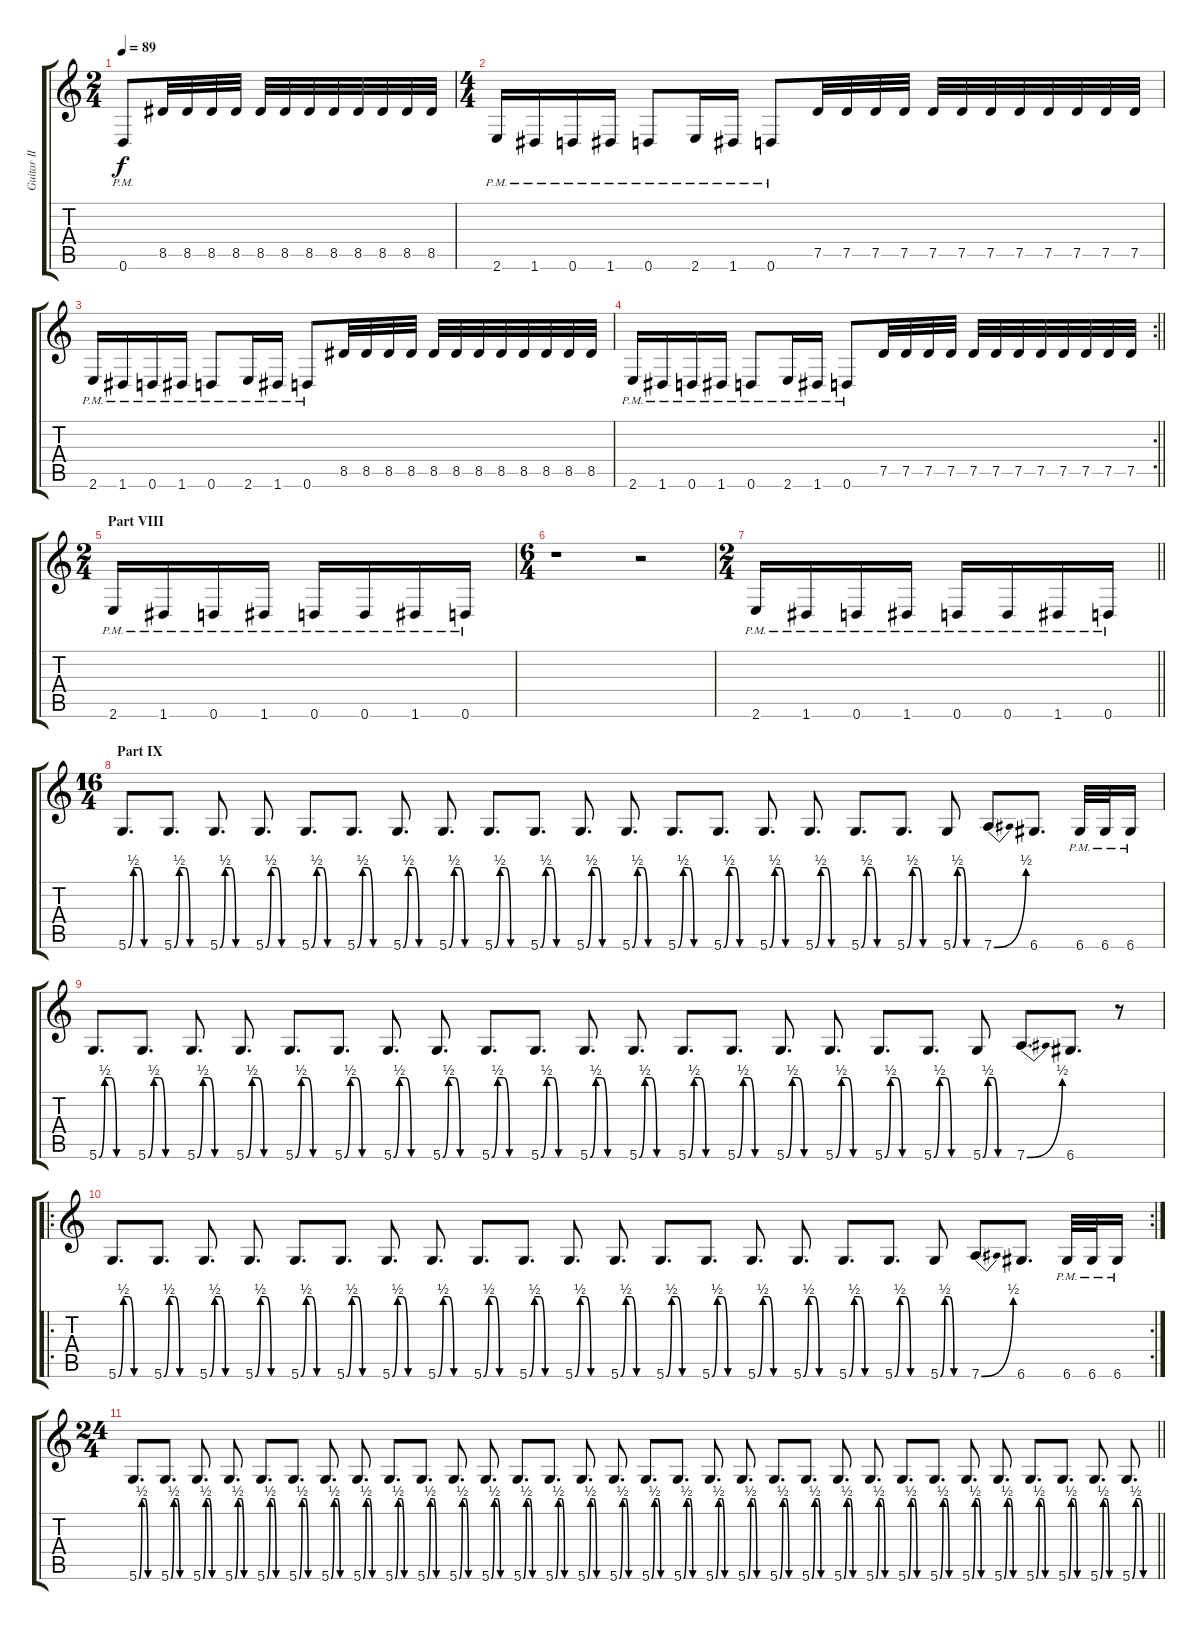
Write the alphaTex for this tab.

\track ("Guitar II" "Guitar II") {instrument overdrivenguitar}
\staff {score tabs}
\tuning (D4 A3 F3 C3 G2 D2) {hide}
\ts (2 4)
\tempo 89
\clef g2
\ks c
0.6{pm}.8{dy f} 8.5.32 8.5.32 8.5.32 8.5.32 8.5.32 8.5.32 8.5.32 8.5.32 8.5.32 8.5.32 8.5.32 8.5.32 |
\ts (4 4)
2.6{pm}.16 1.6{pm}.16 0.6{pm}.16 1.6{pm}.16 0.6{pm}.8 2.6{pm}.16 1.6{pm}.16 0.6{pm}.8 7.5.32 7.5.32 7.5.32 7.5.32 7.5.32 7.5.32 7.5.32 7.5.32 7.5.32 7.5.32 7.5.32 7.5.32 |
2.6{pm}.16 1.6{pm}.16 0.6{pm}.16 1.6{pm}.16 0.6{pm}.8 2.6{pm}.16 1.6{pm}.16 0.6{pm}.8 8.5.32 8.5.32 8.5.32 8.5.32 8.5.32 8.5.32 8.5.32 8.5.32 8.5.32 8.5.32 8.5.32 8.5.32 |
\rc 2
\barLineRight lightlight
2.6{pm}.16 1.6{pm}.16 0.6{pm}.16 1.6{pm}.16 0.6{pm}.8 2.6{pm}.16 1.6{pm}.16 0.6{pm}.8 7.5.32 7.5.32 7.5.32 7.5.32 7.5.32 7.5.32 7.5.32 7.5.32 7.5.32 7.5.32 7.5.32 7.5.32 |
\ts (2 4)
\section ("" "Part VIII")
2.6{pm}.16 1.6{pm}.16 0.6{pm}.16 1.6{pm}.16 0.6{pm}.16 0.6{pm}.16 1.6{pm}.16 0.6{pm}.16 |
\ts (6 4)
r.1 r.2 |
\ts (2 4)
\barLineRight lightlight
2.6{pm}.16 1.6{pm}.16 0.6{pm}.16 1.6{pm}.16 0.6{pm}.16 0.6{pm}.16 1.6{pm}.16 0.6{pm}.16 |
\ts (16 4)
\section ("" "Part IX")
5.6{be (custom 0 0 10 2 20 2 30 0 60 0)}.8{d} 5.6{be (custom 0 0 10 2 20 2 30 0 60 0)}.8{d} 5.6{be (custom 0 0 10 2 20 2 30 0 60 0)}.8{d} 5.6{be (custom 0 0 10 2 20 2 30 0 60 0)}.8{d} 5.6{be (custom 0 0 10 2 20 2 30 0 60 0)}.8{d} 5.6{be (custom 0 0 10 2 20 2 30 0 60 0)}.8{d} 5.6{be (custom 0 0 10 2 20 2 30 0 60 0)}.8{d} 5.6{be (custom 0 0 10 2 20 2 30 0 60 0)}.8{d} 5.6{be (custom 0 0 10 2 20 2 30 0 60 0)}.8{d} 5.6{be (custom 0 0 10 2 20 2 30 0 60 0)}.8{d} 5.6{be (custom 0 0 10 2 20 2 30 0 60 0)}.8{d} 5.6{be (custom 0 0 10 2 20 2 30 0 60 0)}.8{d} 5.6{be (custom 0 0 10 2 20 2 30 0 60 0)}.8{d} 5.6{be (custom 0 0 10 2 20 2 30 0 60 0)}.8{d} 5.6{be (custom 0 0 10 2 20 2 30 0 60 0)}.8{d} 5.6{be (custom 0 0 10 2 20 2 30 0 60 0)}.8{d} 5.6{be (custom 0 0 10 2 20 2 30 0 60 0)}.8{d} 5.6{be (custom 0 0 10 2 20 2 30 0 60 0)}.8{d} 5.6{be (custom 0 0 10 2 20 2 30 0 60 0)}.8 7.6{be (bend 0 0 60 2)}.8{d} 6.6.8{d} 6.6{pm}.32 6.6{pm}.32 6.6{pm}.16 |
5.6{be (custom 0 0 10 2 20 2 30 0 60 0)}.8{d} 5.6{be (custom 0 0 10 2 20 2 30 0 60 0)}.8{d} 5.6{be (custom 0 0 10 2 20 2 30 0 60 0)}.8{d} 5.6{be (custom 0 0 10 2 20 2 30 0 60 0)}.8{d} 5.6{be (custom 0 0 10 2 20 2 30 0 60 0)}.8{d} 5.6{be (custom 0 0 10 2 20 2 30 0 60 0)}.8{d} 5.6{be (custom 0 0 10 2 20 2 30 0 60 0)}.8{d} 5.6{be (custom 0 0 10 2 20 2 30 0 60 0)}.8{d} 5.6{be (custom 0 0 10 2 20 2 30 0 60 0)}.8{d} 5.6{be (custom 0 0 10 2 20 2 30 0 60 0)}.8{d} 5.6{be (custom 0 0 10 2 20 2 30 0 60 0)}.8{d} 5.6{be (custom 0 0 10 2 20 2 30 0 60 0)}.8{d} 5.6{be (custom 0 0 10 2 20 2 30 0 60 0)}.8{d} 5.6{be (custom 0 0 10 2 20 2 30 0 60 0)}.8{d} 5.6{be (custom 0 0 10 2 20 2 30 0 60 0)}.8{d} 5.6{be (custom 0 0 10 2 20 2 30 0 60 0)}.8{d} 5.6{be (custom 0 0 10 2 20 2 30 0 60 0)}.8{d} 5.6{be (custom 0 0 10 2 20 2 30 0 60 0)}.8{d} 5.6{be (custom 0 0 10 2 20 2 30 0 60 0)}.8 7.6{be (bend 0 0 60 2)}.8{d} 6.6.8{d} r.8 |
\ro
\rc 2
5.6{be (custom 0 0 10 2 20 2 30 0 60 0)}.8{d} 5.6{be (custom 0 0 10 2 20 2 30 0 60 0)}.8{d} 5.6{be (custom 0 0 10 2 20 2 30 0 60 0)}.8{d} 5.6{be (custom 0 0 10 2 20 2 30 0 60 0)}.8{d} 5.6{be (custom 0 0 10 2 20 2 30 0 60 0)}.8{d} 5.6{be (custom 0 0 10 2 20 2 30 0 60 0)}.8{d} 5.6{be (custom 0 0 10 2 20 2 30 0 60 0)}.8{d} 5.6{be (custom 0 0 10 2 20 2 30 0 60 0)}.8{d} 5.6{be (custom 0 0 10 2 20 2 30 0 60 0)}.8{d} 5.6{be (custom 0 0 10 2 20 2 30 0 60 0)}.8{d} 5.6{be (custom 0 0 10 2 20 2 30 0 60 0)}.8{d} 5.6{be (custom 0 0 10 2 20 2 30 0 60 0)}.8{d} 5.6{be (custom 0 0 10 2 20 2 30 0 60 0)}.8{d} 5.6{be (custom 0 0 10 2 20 2 30 0 60 0)}.8{d} 5.6{be (custom 0 0 10 2 20 2 30 0 60 0)}.8{d} 5.6{be (custom 0 0 10 2 20 2 30 0 60 0)}.8{d} 5.6{be (custom 0 0 10 2 20 2 30 0 60 0)}.8{d} 5.6{be (custom 0 0 10 2 20 2 30 0 60 0)}.8{d} 5.6{be (custom 0 0 10 2 20 2 30 0 60 0)}.8 7.6{be (bend 0 0 60 2)}.8{d} 6.6.8{d} 6.6{pm}.32 6.6{pm}.32 6.6{pm}.16 |
\ts (24 4)
\barLineRight lightlight
5.6{be (custom 0 0 10 2 20 2 30 0 60 0)}.8{d} 5.6{be (custom 0 0 10 2 20 2 30 0 60 0)}.8{d} 5.6{be (custom 0 0 10 2 20 2 30 0 60 0)}.8{d} 5.6{be (custom 0 0 10 2 20 2 30 0 60 0)}.8{d} 5.6{be (custom 0 0 10 2 20 2 30 0 60 0)}.8{d} 5.6{be (custom 0 0 10 2 20 2 30 0 60 0)}.8{d} 5.6{be (custom 0 0 10 2 20 2 30 0 60 0)}.8{d} 5.6{be (custom 0 0 10 2 20 2 30 0 60 0)}.8{d} 5.6{be (custom 0 0 10 2 20 2 30 0 60 0)}.8{d} 5.6{be (custom 0 0 10 2 20 2 30 0 60 0)}.8{d} 5.6{be (custom 0 0 10 2 20 2 30 0 60 0)}.8{d} 5.6{be (custom 0 0 10 2 20 2 30 0 60 0)}.8{d} 5.6{be (custom 0 0 10 2 20 2 30 0 60 0)}.8{d} 5.6{be (custom 0 0 10 2 20 2 30 0 60 0)}.8{d} 5.6{be (custom 0 0 10 2 20 2 30 0 60 0)}.8{d} 5.6{be (custom 0 0 10 2 20 2 30 0 60 0)}.8{d} 5.6{be (custom 0 0 10 2 20 2 30 0 60 0)}.8{d} 5.6{be (custom 0 0 10 2 20 2 30 0 60 0)}.8{d} 5.6{be (custom 0 0 10 2 20 2 30 0 60 0)}.8{d} 5.6{be (custom 0 0 10 2 20 2 30 0 60 0)}.8{d} 5.6{be (custom 0 0 10 2 20 2 30 0 60 0)}.8{d} 5.6{be (custom 0 0 10 2 20 2 30 0 60 0)}.8{d} 5.6{be (custom 0 0 10 2 20 2 30 0 60 0)}.8{d} 5.6{be (custom 0 0 10 2 20 2 30 0 60 0)}.8{d} 5.6{be (custom 0 0 10 2 20 2 30 0 60 0)}.8{d} 5.6{be (custom 0 0 10 2 20 2 30 0 60 0)}.8{d} 5.6{be (custom 0 0 10 2 20 2 30 0 60 0)}.8{d} 5.6{be (custom 0 0 10 2 20 2 30 0 60 0)}.8{d} 5.6{be (custom 0 0 10 2 20 2 30 0 60 0)}.8{d} 5.6{be (custom 0 0 10 2 20 2 30 0 60 0)}.8{d} 5.6{be (custom 0 0 10 2 20 2 30 0 60 0)}.8{d} 5.6{be (custom 0 0 10 2 20 2 30 0 60 0)}.8{d}
